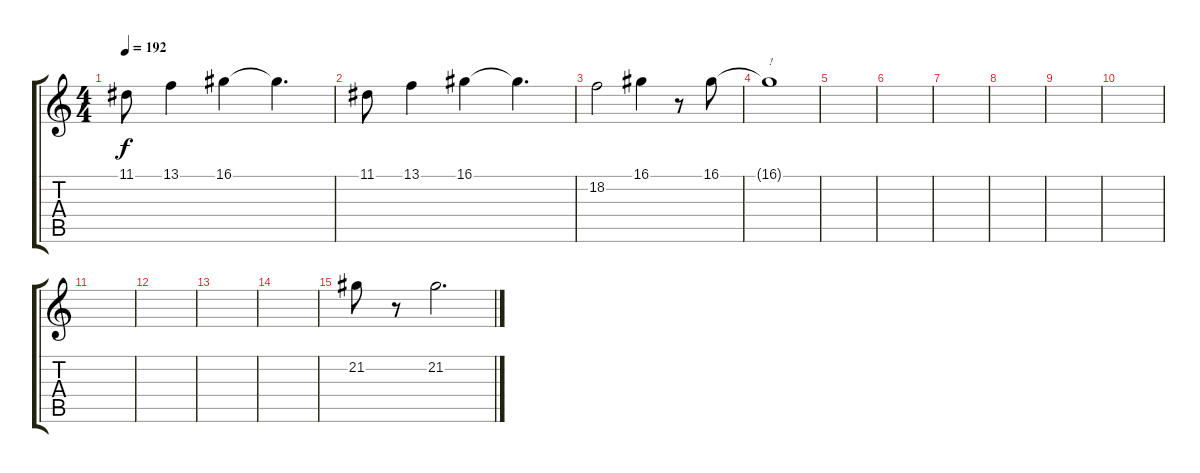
\track "" {instrument lead2sawtooth}
\staff {score tabs}
\tuning (E4 B3 G3 D3 A2 E2) {hide}
\ts (4 4)
\tempo 192
\clef g2
\ks c
11.1.8{txt "" dy f} 13.1.4{txt ""} 16.1.4{txt ""} 16.1{t}.4{d} |
11.1.8{txt ""} 13.1.4{txt ""} 16.1.4{txt ""} 16.1{t}.4{d} |
18.2.2{txt ""} 16.1.4{txt ""} r.8 16.1.8{txt ""} |
16.1{t}.1{txt "!"} |
|
|
|
|
|
|
|
|
|
|
21.2.8{txt ""} r.8 21.2.2{d txt ""}
